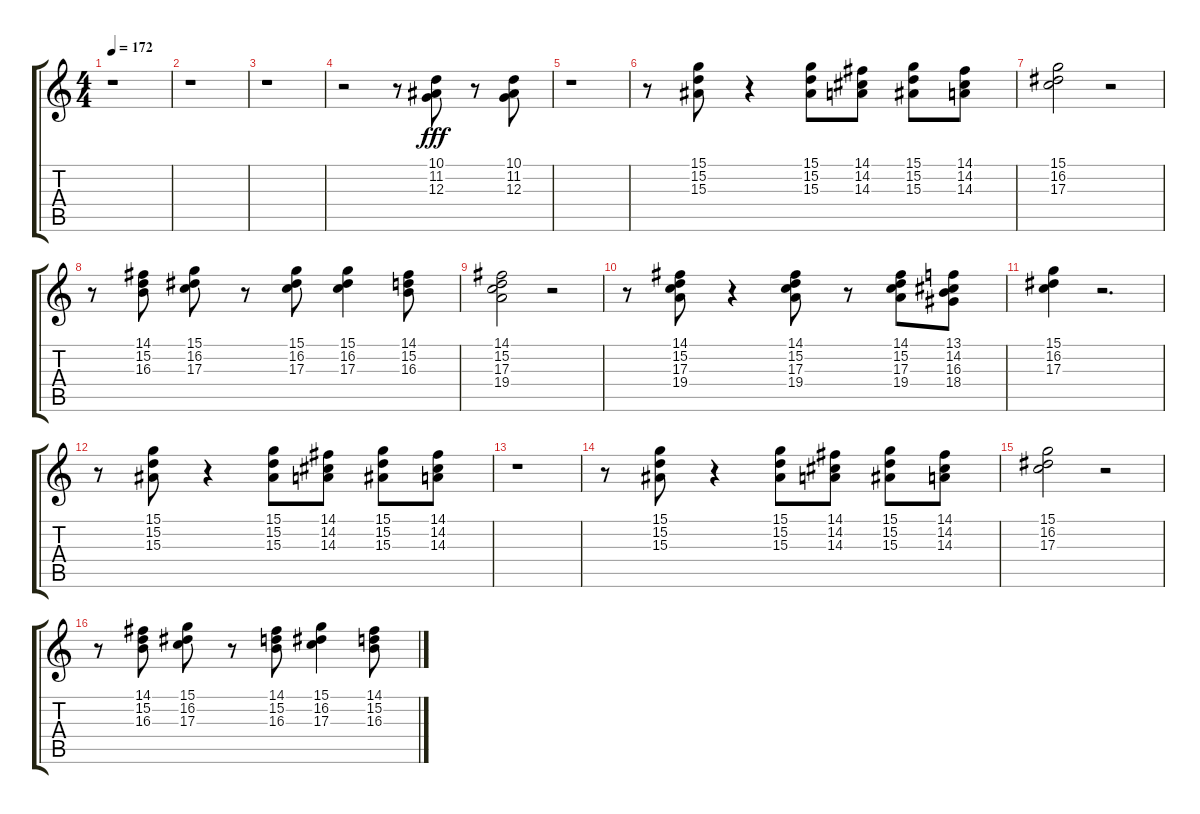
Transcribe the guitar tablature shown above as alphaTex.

\track "" {instrument tremolostrings}
\staff {score tabs}
\tuning (E4 B3 G3 D3 A2 E2) {hide}
\ts (4 4)
\tempo 172
\clef g2
\ks c
r.1{dy f} |
r.1 |
r.1 |
r.2 r.8 (10.1 11.2 12.3).8{dy fff} r.8 (10.1 11.2 12.3).8 |
r.1 |
r.8 (15.1 15.2 15.3).8 r.4 (15.1 15.2 15.3).8 (14.1 14.2 14.3).8 (15.1 15.2 15.3).8 (14.1 14.2 14.3).8 |
(15.1 16.2 17.3).2 r.2 |
r.8 (14.1 15.2 16.3).8 (15.1 16.2 17.3).8 r.8 (15.1 16.2 17.3).8 (15.1 16.2 17.3).4 (14.1 15.2 16.3).8 |
(14.1 15.2 17.3 19.4).2 r.2 |
r.8 (14.1 15.2 17.3 19.4).8 r.4 (14.1 15.2 17.3 19.4).8 r.8 (14.1 15.2 17.3 19.4).8 (13.1 14.2 16.3 18.4).8 |
(15.1 16.2 17.3).4 r.2{d} |
r.8 (15.1 15.2 15.3).8 r.4 (15.1 15.2 15.3).8 (14.1 14.2 14.3).8 (15.1 15.2 15.3).8 (14.1 14.2 14.3).8 |
r.1 |
r.8 (15.1 15.2 15.3).8 r.4 (15.1 15.2 15.3).8 (14.1 14.2 14.3).8 (15.1 15.2 15.3).8 (14.1 14.2 14.3).8 |
(15.1 16.2 17.3).2 r.2 |
r.8 (14.1 15.2 16.3).8 (15.1 16.2 17.3).8 r.8 (14.1 15.2 16.3).8 (15.1 16.2 17.3).4 (14.1 15.2 16.3).8
